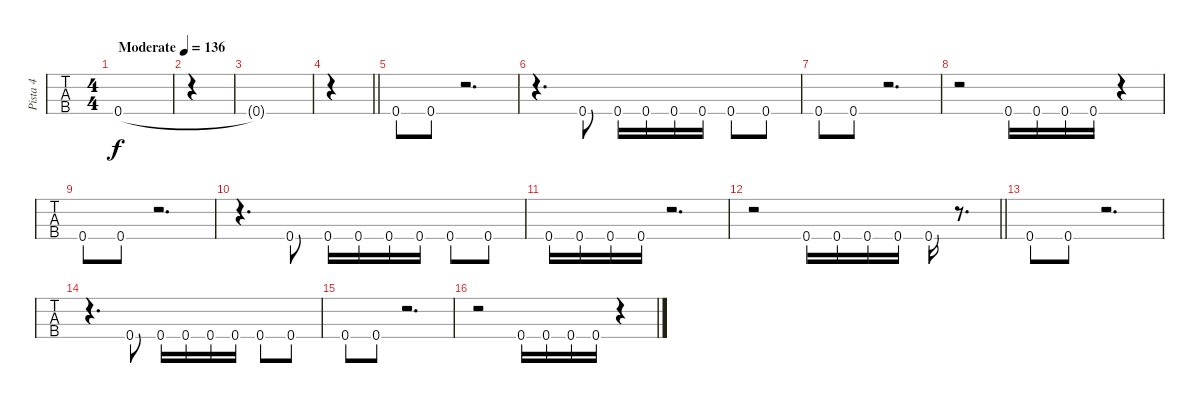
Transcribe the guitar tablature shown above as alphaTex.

\track ("Pista 4" "Pista 4") {instrument electricbassfinger}
\staff {tabs}
\tuning (F2 C2 G1 C1) {hide}
\ts (4 4)
\section ("" "")
\tempo (136 "Moderate")
\clef f4
\ks c
0.4.1{dy f instrument electricbassfinger} |
|
0.4{t}.1 |
\barLineRight lightlight
|
\section ("" "")
0.4.8 0.4.8 r.2{d} |
r.4{d} 0.4.8 0.4.16 0.4.16 0.4.16 0.4.16 0.4.8 0.4.8 |
0.4.8 0.4.8 r.2{d} |
r.2 0.4.16 0.4.16 0.4.16 0.4.16 r.4 |
0.4.8 0.4.8 r.2{d} |
r.4{d} 0.4.8 0.4.16 0.4.16 0.4.16 0.4.16 0.4.8 0.4.8 |
0.4.16 0.4.16 0.4.16 0.4.16 r.2{d} |
\barLineRight lightlight
r.2 0.4.16 0.4.16 0.4.16 0.4.16 0.4.16 r.8{d} |
\section ("" "")
0.4.8 0.4.8 r.2{d} |
r.4{d} 0.4.8 0.4.16 0.4.16 0.4.16 0.4.16 0.4.8 0.4.8 |
0.4.8 0.4.8 r.2{d} |
r.2 0.4.16 0.4.16 0.4.16 0.4.16 r.4
